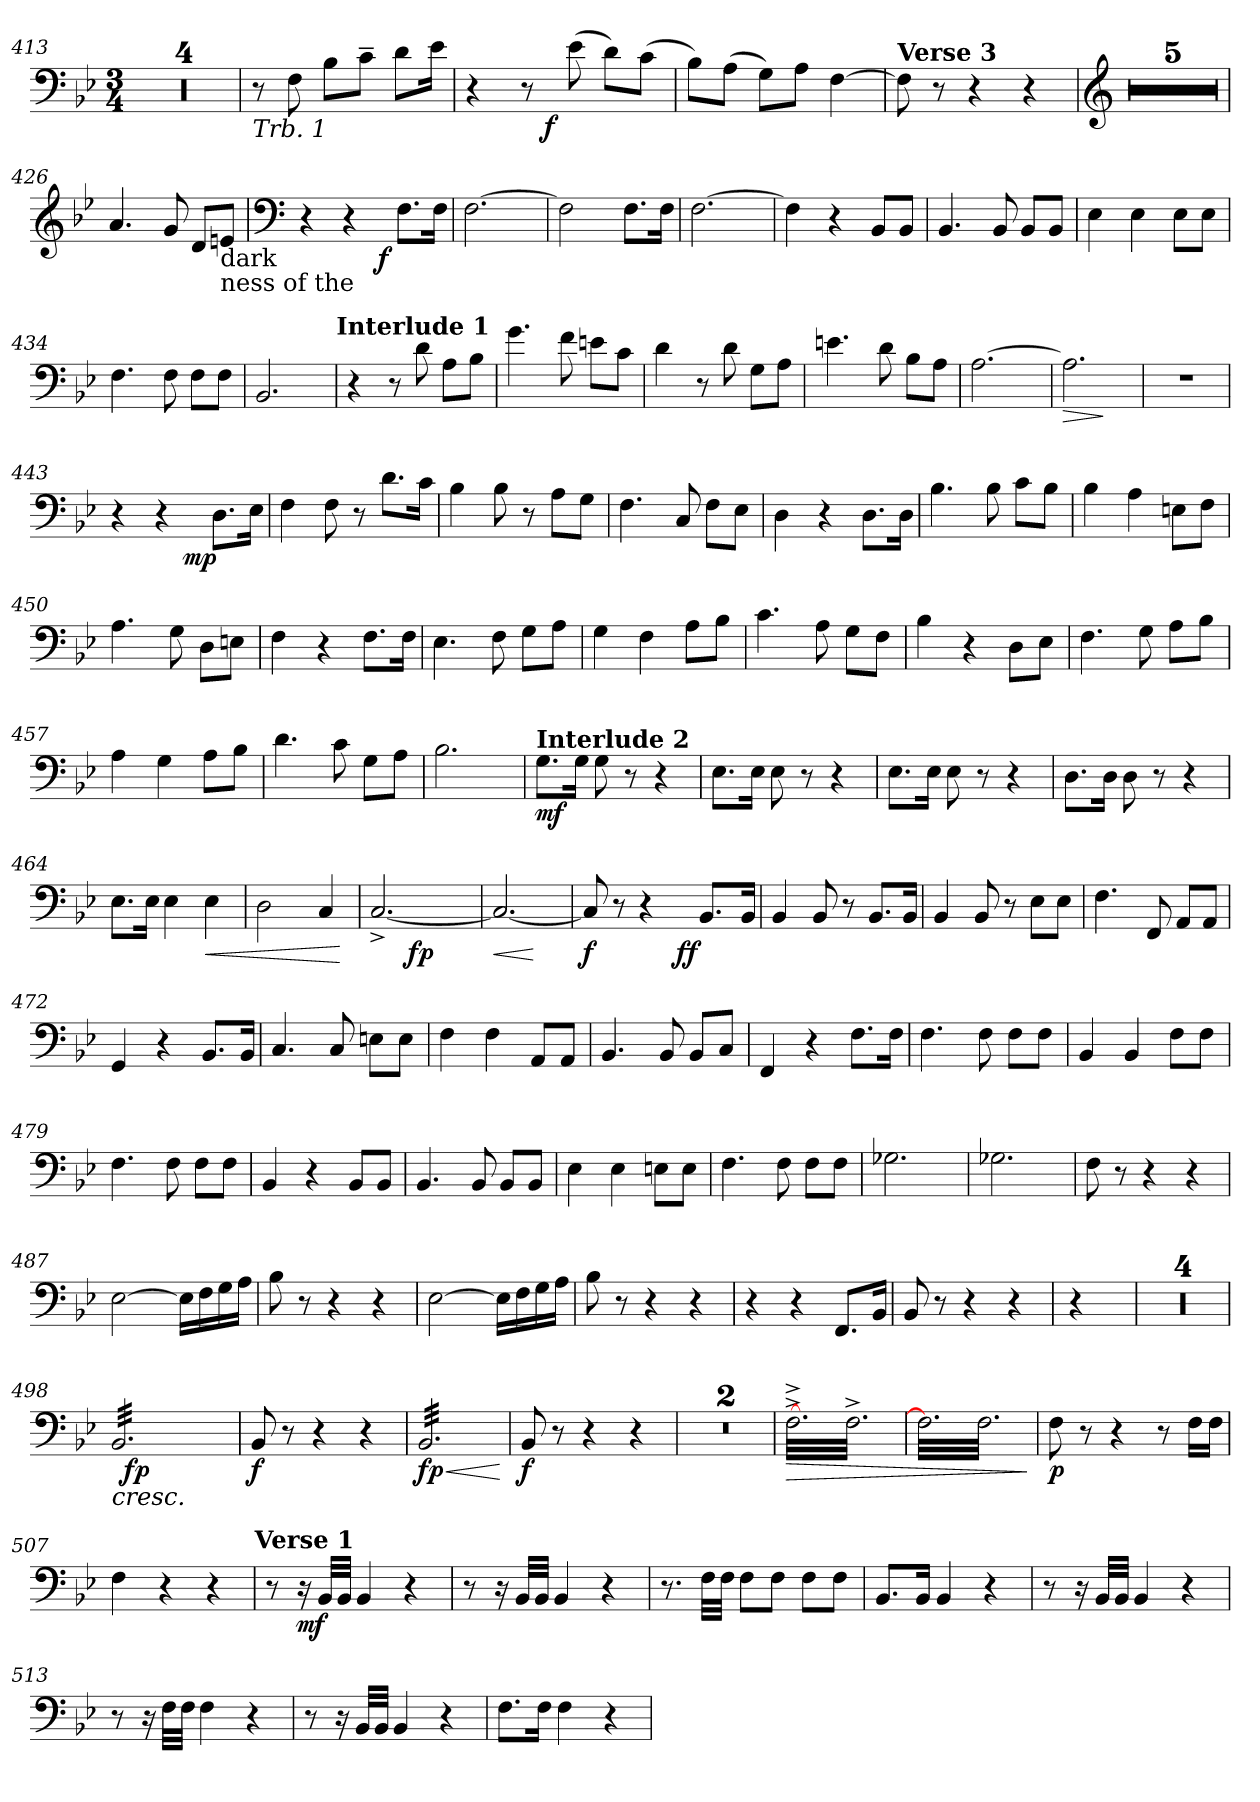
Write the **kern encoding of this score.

**kern	**dynam
*part1	*part1
*staff1	*staff1
*clefF4	*
*k[b-e-]	*
*B-:	*
*M3/4	*
=413	=413
2.r	.
=414	=414
2.r	.
=415	=415
2.r	.
=416	=416
2.r	.
=417	=417
!LO:TX:b:i:t=Trb. 1	!
8rC	.
8F\	.
8B-\L	.
8c~>\J	.
8d\L	.
16e-\Jk	.
=418	=418
*^	*
4r	4ryy	.
8r	16ryy	.
!	!	!LO:DY:b
.	4..ryy	f
(>8e-\	.	.
8d\L)	.	.
(>8c\J	.	.
*v	*v	*
!!LO:LB:g=z
=419	=419
8B-\L)	.
(>8A\J	.
8G\L)	.
8A\J	.
[>4F\	.
=420	=420
!LO:TX:a:B:t=Verse 3	!
8F\]	.
8r	.
4r	.
4r	.
=421	=421
*clefG2	*
2.r	.
=422	=422
2.r	.
=423	=423
2.r	.
=424	=424
2.r	.
=425	=425
2.r	.
=426	=426
4.a/	.
8g/	.
8d/L	.
!LO:TX:b:t=dark	!
!LO:TX:b:t=ness of the	!
8en/J	.
=427	=427
*clefF4	*
*^	*
4r	4..ryy	.
4r	.	.
!	!	!LO:DY:b
.	4ryy	f
8.F\L	.	.
16F\Jk	16ryy	.
*v	*v	*
=428	=428
[>2.F\	.
=429	=429
2F\]	.
8.F\L	.
16F\Jk	.
!!LO:LB:g=z
=430	=430
[>2.F\	.
=431	=431
4F\]	.
4r	.
8BB-/L	.
8BB-/J	.
=432	=432
4.BB-/	.
8BB-/	.
8BB-/L	.
8BB-/J	.
=433	=433
4E-\	.
4E-\	.
8E-\L	.
8E-\J	.
=434	=434
4.F\	.
8F\	.
8F\L	.
8F\J	.
=435	=435
2.BB-/	.
!LO:TX:a:B:t=Interlude 1	!
=436	=436
4r	.
8r	.
8d\	.
8A\L	.
8B-\J	.
=437	=437
4.g\	.
8f\	.
8en\L	.
8c\J	.
!!LO:PB:g=z
=438	=438
4d\	.
8r	.
8d\	.
8G\L	.
8A\J	.
=439	=439
4.en\	.
8d\	.
8B-\L	.
8A\J	.
=440	=440
[>2.A\	.
=441	=441
!	!LO:HP:b
2.A\]	>
.	]
=442	=442
!LO:N:vis=1	!
2.r	.
=443	=443
*^	*
4r	4.ryy	.
4r	.	.
!	!	!LO:DY:b
.	4.ryy	mp
8.D\L	.	.
16E-\Jk	.	.
*v	*v	*
=444	=444
4F\	.
8F\	.
8r	.
8.d\L	.
16c\Jk	.
=445	=445
4B-\	.
8B-\	.
8r	.
8A\L	.
8G\J	.
!!LO:LB:g=z
=446	=446
4.F\	.
8C/	.
8F\L	.
8E-\J	.
=447	=447
4D\	.
4r	.
8.D\L	.
16D\Jk	.
=448	=448
4.B-\	.
8B-\	.
8c\L	.
8B-\J	.
=449	=449
4B-\	.
4A\	.
8En\L	.
8F\J	.
=450	=450
4.A\	.
8G\	.
8D\L	.
8En\J	.
=451	=451
4F\	.
4r	.
8.F\L	.
16F\Jk	.
=452	=452
4.E-\	.
8F\	.
8G\L	.
8A\J	.
!!LO:LB:g=z
=453	=453
4G\	.
4F\	.
8A\L	.
8B-\J	.
=454	=454
4.c\	.
8A\	.
8G\L	.
8F\J	.
=455	=455
4B-\	.
4r	.
8D\L	.
8E-\J	.
=456	=456
4.F\	.
8G\	.
8A\L	.
8B-\J	.
=457	=457
4A\	.
4G\	.
8A\L	.
8B-\J	.
=458	=458
4.d\	.
8c\	.
8G\L	.
8A\J	.
=459	=459
2.B-\	.
!!LO:LB:g=z
=460	=460
!LO:TX:a:B:t=Interlude 2	!
!	!LO:DY:b
8.G\L	mf
16G\Jk	.
8G\	.
8r	.
4r	.
=461	=461
8.E-\L	.
16E-\Jk	.
8E-\	.
8r	.
4r	.
=462	=462
8.E-\L	.
16E-\Jk	.
8E-\	.
8r	.
4r	.
=463	=463
8.D\L	.
16D\Jk	.
8D\	.
8r	.
4r	.
=464	=464
8.E-\L	.
16E-\Jk	.
4E-\	.
!	!LO:HP:b
4E-\	<
=465	=465
2D\	.
4C/	.
.	[
=466	=466
*^	*
[<2.C^</	8..ryy	.
!	!	!LO:DY:b
.	2ryy	fp
.	32ryy	.
=467	=467	=467
!	!	!LO:HP:b
*v	*v	*
2.C/_	<
.	[
!!LO:LB:g=z
=468	=468
!	!LO:DY:b
*^	*
8C/]	4ryy	f
8r	.	.
4r	8ryy	.
.	32ryy	.
!	!	!LO:DY:b
.	4ryy	ff
8.BB-/L	.	.
.	16.ryy	.
16BB-/Jk	.	.
!LO:TX:a:B:t=Verse 5	!	!
*v	*v	*
=469	=469
4BB-/	.
8BB-/	.
8r	.
8.BB-/L	.
16BB-/Jk	.
=470	=470
4BB-/	.
8BB-/	.
8r	.
8E-\L	.
8E-\J	.
=471	=471
4.F\	.
8FF/	.
8AA/L	.
8AA/J	.
=472	=472
4GG/	.
4r	.
8.BB-/L	.
16BB-/Jk	.
=473	=473
4.C/	.
8C/	.
8En\L	.
8E\J	.
=474	=474
4F\	.
4F\	.
8AA/L	.
8AA/J	.
!!LO:LB:g=z
=475	=475
4.BB-/	.
8BB-/	.
8BB-/L	.
8C/J	.
=476	=476
4FF/	.
4r	.
8.F\L	.
16F\Jk	.
=477	=477
4.F\	.
8F\	.
8F\L	.
8F\J	.
=478	=478
4BB-/	.
4BB-/	.
8F\L	.
8F\J	.
=479	=479
4.F\	.
8F\	.
8F\L	.
8F\J	.
=480	=480
4BB-/	.
4r	.
8BB-/L	.
8BB-/J	.
=481	=481
4.BB-/	.
8BB-/	.
8BB-/L	.
8BB-/J	.
!!LO:LB:g=z
=482	=482
4E-\	.
4E-\	.
8En\L	.
8E\J	.
=483	=483
4.F\	.
8F\	.
8F\L	.
8F\J	.
=484	=484
2.G-X\	.
=485	=485
2.G-X\	.
=486	=486
8F\	.
8r	.
4r	.
4r	.
=487	=487
[>2E-\	.
16E-\LL]	.
16F\	.
16G\	.
16A\JJ	.
=488	=488
8B-\	.
8r	.
4r	.
4r	.
!!LO:LB:g=z
=489	=489
[>2E-\	.
16E-\LL]	.
16F\	.
16G\	.
16A\JJ	.
=490	=490
8B-\	.
8r	.
4r	.
4r	.
=491	=491
4r	.
4r	.
8.FF/L	.
16BB-/Jk	.
=492	=492
8BB-/	.
8r	.
4r	.
4r	.
!!LO:PB:g=z
=493!	=493!
4r	.
=494	=494
2.r	.
=495	=495
2.r	.
=496	=496
2.r	.
=497	=497
2.r	.
=498	=498
!	!LO:HP:b
*^	*
*tremolo	*	*
32BB-/LLL	32ryy	<
!	!	!LO:DY:b
32BB-/	2ryy	fp
32BB-/	.	.
32BB-/	.	.
32BB-/	.	.
32BB-/	.	.
32BB-/	.	.
32BB-/	.	.
32BB-/	.	.
32BB-/	.	.
32BB-/	.	.
32BB-/	.	.
32BB-/	.	.
32BB-/	.	.
32BB-/	.	.
32BB-/	.	.
32BB-/	.	.
32BB-/	8..ryy	.
32BB-/	.	.
32BB-/	.	.
32BB-/	.	.
32BB-/	.	.
32BB-/	.	.
32BB-/JJJ	.	.
*Xtremolo	*	*
.	.	[
=499	=499	=499
!	!	!LO:DY:b
*v	*v	*
8BB-/	f
8r	.
4r	.
4r	.
=500	=500
!	!LO:HP:b
!	!LO:DY:n=1:b
*tremolo	*
32BB-/LLL	< fp
32BB-/	.
32BB-/	.
32BB-/	.
32BB-/	.
32BB-/	.
32BB-/	.
32BB-/	.
32BB-/	.
32BB-/	.
32BB-/	.
32BB-/	.
32BB-/	.
32BB-/	.
32BB-/	.
32BB-/	.
32BB-/	.
32BB-/	.
32BB-/	.
32BB-/	.
32BB-/	.
32BB-/	.
32BB-/	.
32BB-/JJJ	.
*Xtremolo	*
.	[
=501	=501
!	!LO:DY:b
8BB-/	f
8r	.
4r	.
4r	.
=502	=502
2.r	.
=503	=503
2.r	.
!!LO:LB:g=z
=504	=504
!	!LO:HP:b
*tremolo	*
[>32F^>\LLL	>
32F^>\	.
32F^>\	.
32F^>\	.
32F^>\	.
32F^>\	.
32F^>\	.
32F^>\	.
32F^>\	.
32F^>\	.
32F^>\	.
32F^>\	.
32F^>\	.
32F^>\	.
32F^>\	.
32F^>\	.
32F^>\	.
32F^>\	.
32F^>\	.
32F^>\	.
32F^>\	.
32F^>\	.
32F^>\	.
32F^>\JJJ	.
=505	=505
32F\]LLL	.
32F\	.
32F\	.
32F\	.
32F\	.
32F\	.
32F\	.
32F\	.
32F\	.
32F\	.
32F\	.
32F\	.
32F\	.
32F\	.
32F\	.
32F\	.
32F\	.
32F\	.
32F\	.
32F\	.
32F\	.
32F\	.
32F\	.
32F\JJJ	.
*Xtremolo	*
.	]
=506	=506
!	!LO:DY:b
8F\	p
8r	.
4r	.
8r	.
16F\LL	.
16F\JJ	.
=507	=507
4F\	.
4r	.
4r	.
!LO:TX:a:B:t=Verse 1	!
=508	=508
8r	.
!	!LO:DY:b
16rC	mf
32BB-/LLL	.
32BB-/JJJ	.
4BB-/	.
4r	.
=509	=509
8r	.
16rC	.
32BB-/LLL	.
32BB-/JJJ	.
4BB-/	.
4r	.
=510	=510
8.r	.
32F\LLL	.
32F\JJJ	.
8F\L	.
8F\J	.
8F\L	.
8F\J	.
!!LO:LB:g=z
=511	=511
8.BB-/L	.
16BB-/Jk	.
4BB-/	.
4r	.
=512	=512
8r	.
16rC	.
32BB-/LLL	.
32BB-/JJJ	.
4BB-/	.
4r	.
=513	=513
8r	.
16rC	.
32F\LLL	.
32F\JJJ	.
4F\	.
4r	.
=514	=514
8r	.
16rC	.
32BB-/LLL	.
32BB-/JJJ	.
4BB-/	.
4r	.
=515	=515
8.F\L	.
16F\Jk	.
4F\	.
4r	.
=	=
*-	*-
